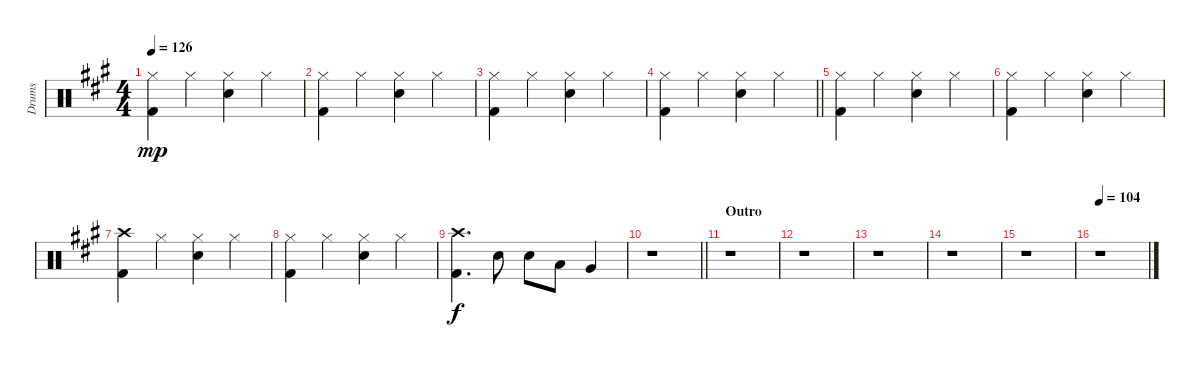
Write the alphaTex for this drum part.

\track ("Drums" "Drums") {instrument percussion}
\staff {score}
\articulation defaults
\ts (4 4)
\tempo 126
\clef neutral
\ks a
("Hi-Hat (closed)" "Kick (hit) 2").4{dy mp} "Hi-Hat (closed)".4 ("Hi-Hat (closed)" "Snare (hit) 2").4 "Hi-Hat (closed)".4 |
("Hi-Hat (closed)" "Kick (hit) 2").4 "Hi-Hat (closed)".4 ("Hi-Hat (closed)" "Snare (hit) 2").4 "Hi-Hat (closed)".4 |
("Hi-Hat (closed)" "Kick (hit) 2").4 "Hi-Hat (closed)".4 ("Hi-Hat (closed)" "Snare (hit) 2").4 "Hi-Hat (closed)".4 |
\barLineRight lightlight
("Hi-Hat (closed)" "Kick (hit) 2").4 "Hi-Hat (closed)".4 ("Hi-Hat (closed)" "Snare (hit) 2").4 "Hi-Hat (closed)".4 |
("Hi-Hat (closed)" "Kick (hit) 2").4 "Hi-Hat (closed)".4 ("Hi-Hat (closed)" "Snare (hit) 2").4 "Hi-Hat (closed)".4 |
("Hi-Hat (closed)" "Kick (hit) 2").4 "Hi-Hat (closed)".4 ("Hi-Hat (closed)" "Snare (hit) 2").4 "Hi-Hat (closed)".4 |
("Crash high (hit)" "Kick (hit) 2").4 "Hi-Hat (closed)".4 ("Hi-Hat (closed)" "Snare (hit) 2").4 "Hi-Hat (closed)".4 |
("Hi-Hat (closed)" "Kick (hit) 2").4 "Hi-Hat (closed)".4 ("Hi-Hat (closed)" "Snare (hit) 2").4 "Hi-Hat (closed)".4 |
("Crash high (hit)" "Kick (hit) 2").4{d dy f} "Snare (hit) 2".8 "Snare (hit) 2".8 "Low Tom (hit)".8 "Very Low Tom (hit)".4 |
\barLineRight lightlight
r.1 |
\section ("" "Outro")
r.1 |
r.1 |
r.1 |
r.1 |
r.1 |
\tempo 104
r.1
